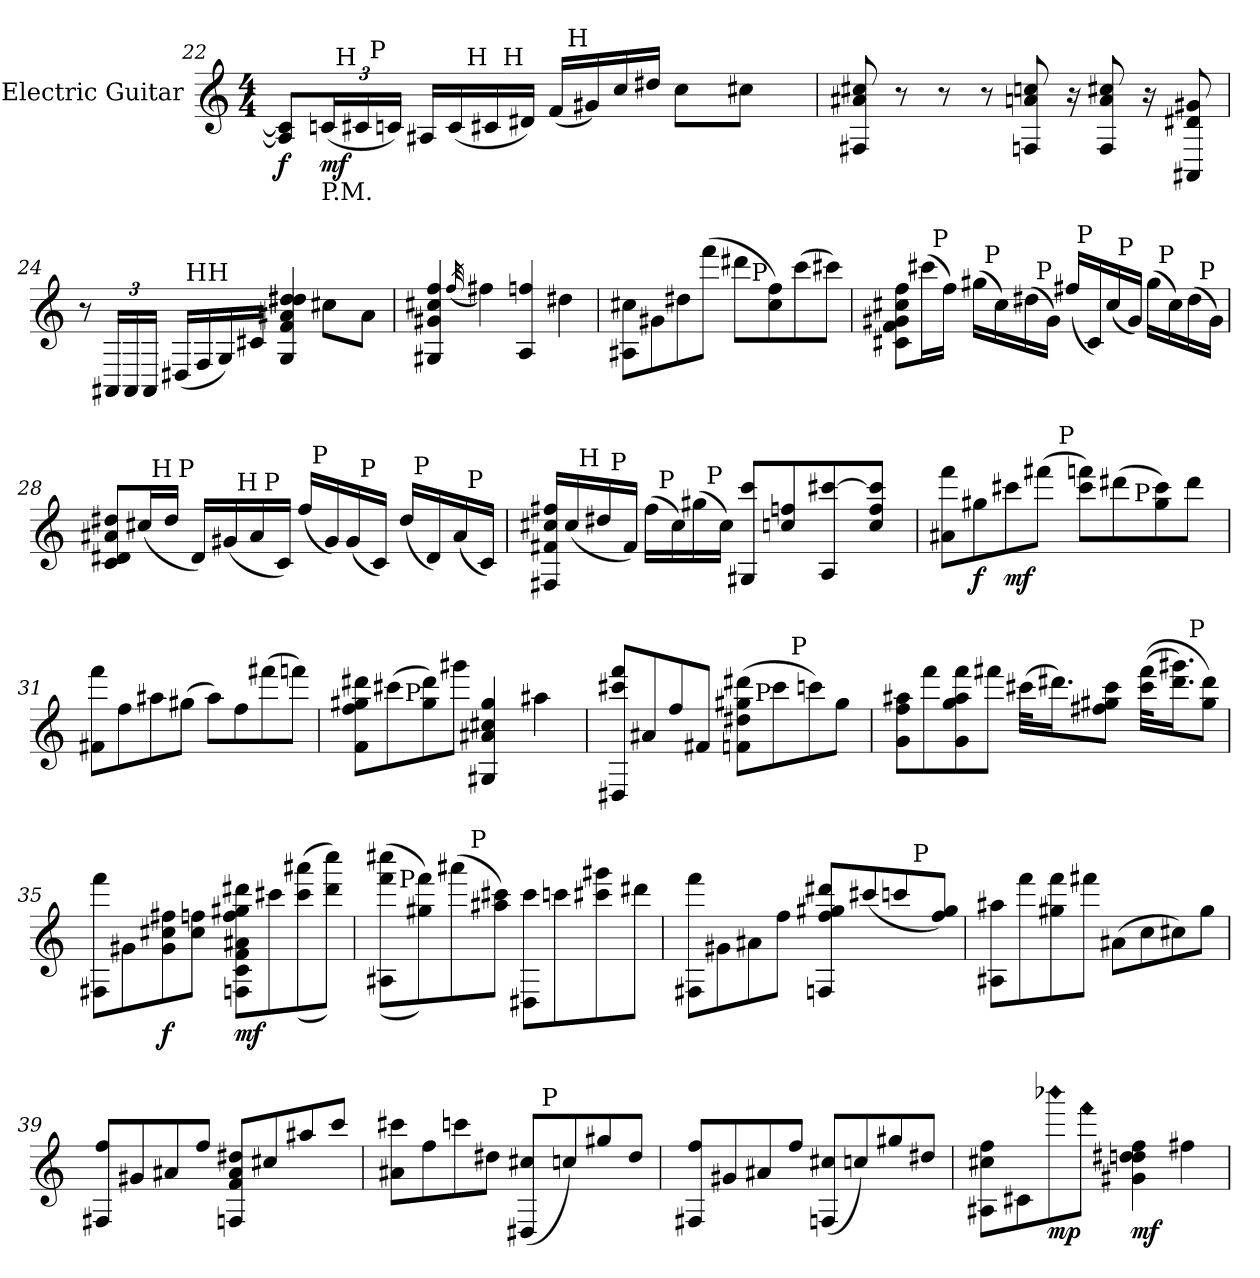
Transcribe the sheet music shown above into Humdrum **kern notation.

**kern	**dynam
*part1	*part1
*staff1	*staff1
*I"Electric Guitar	*
*clefG2	*
*ITrd7c12	*
*k[]	*
*C:	*
*M4/4	*
=22	=22
!	!LO:DY:b
*^	*
*	*^	*
*	*	*^	*
*	*	*	*^	*
*	*	*	*	*^	*
8AA#/] 8C#/]L	12..ryy	8.ryy	4ryy	4ryy	2ryy	f
*Xbrackettup	*	*	*	*	*	*
!LO:TX:b:t=P.M.	!	!	!	!	!	!
!	!	!	!	!	!	!LO:DY:b
(24Cn/L	.	.	.	.	.	mf
!	!LO:TX:a:t=H	!	!	!	!	!
.	3%2ryy	.	.	.	.	.
24C#X/	.	.	.	.	.	.
!	!	!LO:TX:a:t=P	!	!	!	!
.	.	2ryy	.	.	.	.
24Cn/JJ)	.	.	.	.	.	.
16AA#X/LL	.	.	16.ryy	8ryy	.	.
(16C/	.	.	.	.	.	.
!	!	!	!LO:TX:a:t=H	!	!	!
.	.	.	2ryy	.	.	.
16C#X/	.	.	.	32ryy	.	.
!	!	!	!	!LO:TX:a:t=H	!	!
.	.	.	.	2ryy	.	.
16D#X/JJ)	.	.	.	.	.	.
(16F/LL	.	.	.	.	32ryy	.
!	!	!	!	!	!LO:TX:a:t=H	!
.	.	.	.	.	4...ryy	.
16G#X/)	.	.	.	.	.	.
16c/	.	.	.	.	.	.
16d#X/JJ	.	4ryy	.	.	.	.
8c\L	.	.	.	.	.	.
.	6ryy	.	.	.	.	.
.	.	.	8ryy	.	.	.
8c#X\J	.	.	.	.	.	.
.	.	.	.	16.ryy	.	.
.	.	16ryy	.	.	.	.
.	.	.	32ryy	.	.	.
.	48ryy	.	.	.	.	.
*v	*v	*v	*v	*v	*v	*
!!LO:LB:g=z
=23	=23
8FF#X/ 8A#X/ 8c#X/	.
8r	.
8r	.
8r	.
8FFn/ 8An/ 8cn/	.
16r	.
8FF/ 8A/ 8c#X/	.
16r	.
8AAA#X/ 8D#X/ 8G#X/	.
=24	=24
*MM99	*
*^	*
*	*^	*
8r	4ryy	4ryy	.
24AAA#X/LL	.	.	.
24AAA#/	.	.	.
24AAA#/JJ	.	.	.
(16DD#X/LL	32ryy	16.ryy	.
!	!LO:TX:a:t=H	!	!
.	2ryy	.	.
16FF/	.	.	.
!	!	!LO:TX:a:t=H	!
.	.	2ryy	.
16GG/)	.	.	.
16C#X/JJ	.	.	.
4GG/ 4F/ 4A#X/ 4d#X/ 4d#/	.	.	.
8c#X\L	.	.	.
.	8..ryy	.	.
.	.	8ryy	.
8A#\J	.	.	.
.	.	32ryy	.
*v	*v	*v	*
=25	=25
*MM100	*
4GG#X/ 4G#X/ 4c#X/ 4f/	.
(32qf/	.
4f#X\)	.
4AA/ 4fn/	.
4d#X\	.
!!LO:LB:g=z
=26	=26
*MM100	*
*^	*
8AA#X\ 8c#X\L	2ryy	.
8G#X\	.	.
8d#X\	.	.
(8ff\J	.	.
8dd#X\L	16ryy	.
!	!LO:TX:a:t=P	!
.	4..ryy	.
8c#\ 8f\)	.	.
(8cc\	.	.
8cc#X\J)	.	.
*v	*v	*
=27	=27
*MM100	*
*^	*
*	*^	*
*	*	*^	*
*	*	*	*^	*
8C#X\ 8F\ 8G#X\ 8c#X\ 8f\L	8ryy	4ryy	4ryy	2ryy	.
(16cc#X\L	32ryy	.	.	.	.
!	!LO:TX:a:t=P	!	!	!	!
.	2ryy	.	.	.	.
16f\JJ)	.	.	.	.	.
(16g#X\LL	.	32ryy	8ryy	.	.
!	!	!LO:TX:a:t=P	!	!	!
.	.	2ryy	.	.	.
16c#\)	.	.	.	.	.
(16d#X\	.	.	32ryy	.	.
!	!	!	!LO:TX:a:t=P	!	!
.	.	.	2ryy	.	.
16G#\JJ)	.	.	.	.	.
(16f#X/LL	.	.	.	32ryy	.
!	!	!	!	!LO:TX:a:t=P	!
.	.	.	.	4...ryy	.
16C#/)	.	.	.	.	.
(16c#/	.	.	.	.	.
!	!LO:TX:a:t=P	!	!	!	!
.	4ryy	.	.	.	.
16G#/JJ)	.	.	.	.	.
(16g#\LL	.	.	.	.	.
!	!	!LO:TX:a:t=P	!	!	!
.	.	8..ryy	.	.	.
16c#\)	.	.	.	.	.
(16d#\	.	.	.	.	.
!	!LO:TX:a:t=P	!	!	!	!
.	16.ryy	.	16.ryy	.	.
16G#\JJ)	.	.	.	.	.
!!LO:LB:g=z	!!	!!	!!	!!
=28	=28	=28	=28	=28	=28
*	*	*	*^	*^	*
*	*	*	*	*	*	*	*
8C/ 8D#X/ 8A#X/ 8d#X/L	8ryy	8..ryy	4ryy	4ryy	2ryy	2ryy	.
(16c#X/L	32ryy	.	.	.	.	.	.
!	!LO:TX:a:t=H	!	!	!	!	!	!
.	2ryy	.	.	.	.	.	.
16d#/JJ	.	.	.	.	.	.	.
!	!	!LO:TX:a:t=P	!	!	!	!	!
.	.	2ryy	.	.	.	.	.
16D#/LL)	.	.	16.ryy	8ryy	.	.	.
(16G#X/	.	.	.	.	.	.	.
!	!	!	!LO:TX:a:t=H	!	!	!	!
.	.	.	2ryy	.	.	.	.
16A#/	.	.	.	32ryy	.	.	.
!	!	!	!	!LO:TX:a:t=P	!	!	!
.	.	.	.	2ryy	.	.	.
16C/JJ)	.	.	.	.	.	.	.
(16f/LL	.	.	.	.	32ryy	4ryy	.
!	!	!	!	!	!LO:TX:a:t=P	!	!
.	.	.	.	.	4...ryy	.	.
16G#/)	.	.	.	.	.	.	.
(16G#/	.	.	.	.	.	.	.
!	!LO:TX:a:t=P	!	!	!	!	!	!
.	4ryy	.	.	.	.	.	.
16C/JJ)	.	.	.	.	.	.	.
.	.	4ryy	.	.	.	.	.
(16d#/LL	.	.	.	.	.	32ryy	.
!	!	!	!	!	!	!LO:TX:a:t=P	!
.	.	.	.	.	.	8..ryy	.
16D#/)	.	.	.	.	.	.	.
.	.	.	8ryy	.	.	.	.
(16A#/	.	.	.	.	.	.	.
!	!LO:TX:a:t=P	!	!	!	!	!	!
.	16.ryy	.	.	16.ryy	.	.	.
16C/JJ)	.	.	.	.	.	.	.
.	.	32ryy	32ryy	.	.	.	.
*	*	*	*	*v	*v	*v	*
=29	=29	=29	=29	=29	=29
16FF#X/ 16F#X/ 16c#X/ 16f#X/LL	16.ryy	8ryy	4ryy	4ryy	.
(16c#/	.	.	.	.	.
!	!LO:TX:a:t=H	!	!	!	!
.	2ryy	.	.	.	.
16d#X/	.	32ryy	.	.	.
!	!	!LO:TX:a:t=P	!	!	!
.	.	2ryy	.	.	.
16F#/JJ)	.	.	.	.	.
(16f#\LL	.	.	32ryy	8ryy	.
!	!	!	!LO:TX:a:t=P	!	!
.	.	.	2ryy	.	.
16c#\)	.	.	.	.	.
(16g#X\	.	.	.	32ryy	.
!	!	!	!	!LO:TX:a:t=P	!
.	.	.	.	2ryy	.
16c#\JJ)	.	.	.	.	.
8GG#X/ 8cc/L	.	.	.	.	.
.	4ryy	.	.	.	.
8cn/ 8fn/	.	.	.	.	.
.	.	4ryy	.	.	.
*MM98	*	*	*	*	*
8AA/ [8cc#X/	.	.	.	.	.
.	.	.	8..ryy	.	.
.	8ryy	.	.	.	.
8c/ 8f/ 8cc#/]J	.	.	.	.	.
.	.	16.ryy	.	16.ryy	.
.	32ryy	.	.	.	.
*v	*v	*v	*v	*v	*
!!LO:LB:g=z
=30	=30
*MM100	*
*^	*
*	*^	*
8A#X\ 8ff\L	4..ryy	2ryy	.
!	!	!	!LO:DY:b
8g#X\	.	.	f
!	!	!	!LO:DY:b
8cc#X\	.	.	mf
(8ff#X\J	.	.	.
!	!LO:TX:a:t=P	!	!
.	2ryy	.	.
8cc#\ 8ffn\L)	.	8.ryy	.
(8dd#X\	.	.	.
!	!	!LO:TX:a:t=P	!
.	.	4ryy	.
8g#\ 8cc#\)	.	.	.
8dd#\J	.	.	.
.	16ryy	16ryy	.
*v	*v	*v	*
=31	=31
*MM100	*
8F#X\ 8ff\L	.
8f\	.
8a#X\	.
(8g#X\J	.
8a#\L)	.
8f\	.
(8ff#X\	.
8ffn\J)	.
=32	=32
*^	*
8F\ 8f\ 8g#X\ 8dd#X\L	8.ryy	.
(8cc#X\	.	.
!	!LO:TX:a:t=P	!
.	2ryy	.
8g#\ 8dd#\)	.	.
8gg#X\J	.	.
4GG#X/ 4A#X/ 4c#X/ 4g#/	.	.
.	4ryy	.
4a#X\	.	.
.	16ryy	.
!!LO:LB:g=z	!!
=33	=33	=33
*	*^	*
8DD#X/ 8cc#X/ 8ff/L	2ryy	2ryy	.
8A#X/	.	.	.
8f/	.	.	.
8F#X/J	.	.	.
(8Fn\ 8d#X\ 8g#X\ 8dd#X\L	16ryy	8.ryy	.
!	!LO:TX:a:t=P	!	!
.	4..ryy	.	.
8cc#\	.	.	.
!	!	!LO:TX:a:t=P	!
.	.	4ryy	.
8ccn\)	.	.	.
8g#\J	.	.	.
.	.	16ryy	.
*	*v	*v	*
=34	=34	=34
8G\ 8f\ 8a#X\L	3%2ryy	.
8ff\	.	.
8G\ 8g\ 8a#\ 8ff\	.	.
8ff#X\J	.	.
(32cc#X\KLL	.	.
16.dd#X\J)	.	.
8f#X\ 8g#X\ 8cc#\J	.	.
.	6ryy	.
((32cc#\ 32ff#\KLL	.	.
16.dd#\ 16.gg#X\J)	.	.
!	!LO:TX:a:t=P	!
.	6ryy	.
8g#\ 8dd#\J)	.	.
*v	*v	*
!!LO:LB:g=z
=35	=35
*MM100	*
8FF#X\ 8ff\L	.
8G#X\	.
!	!LO:DY:b
8G#\ 8c#X\ 8f#X\	f
8c#\ 8fn\J	.
!	!LO:DY:b
8FFn\ 8C\ 8F\ 8A#X\ 8f\ 8g#X\ 8dd#X\L	mf
8cc#X\	.
((8cc#\ 8aa#X\	.
8dd#\ 8ccc\J))	.
=36	=36
*^	*
*	*^	*
((8AA#X\ 8ff\ 8ccc#X\L	16ryy	4ryy	.
!	!LO:TX:a:t=P	!	!
.	2...ryy	.	.
8g#X\ 8ff\))	.	.	.
(8aa#X\	.	16ryy	.
!	!	!LO:TX:a:t=P	!
.	.	2ryy	.
8a#X\ 8cc#X\J)	.	.	.
8DD#X\ 8cc#\L	.	.	.
8ccn\	.	.	.
8cc#X\ 8gg#X\	.	.	.
.	.	8.ryy	.
8dd#X\J	.	.	.
*	*v	*v	*
=37	=37	=37
8FF#X\ 8ff\L	2ryy	.
8G#X\	.	.
8A#X\	.	.
8f\J	.	.
8FFn/ 8f/ 8g#X/ 8dd#X/L	4ryy	.
(8cc#X/	.	.
8ccn/	16ryy	.
!	!LO:TX:a:t=P	!
.	8.ryy	.
8f/ 8g#/J)	.	.
*v	*v	*
!!LO:LB:g=z
=38	=38
*MM100	*
8AA#X\ 8a#X\L	.
8ff\	.
8g#X\ 8ff\	.
8ff#X\J	.
(8A#X\L	.
8c\	.
8c#X\)	.
8g#\J	.
=39	=39
8FF#X/ 8f/L	.
8G#X/	.
8A#X/	.
8f/J	.
8FFn/ 8F/ 8A#/ 8d#X/L	.
8c#X/	.
8a#X/	.
8cc/J	.
=40	=40
*^	*
8A#X\ 8cc#X\L	2ryy	.
8f\	.	.
8ccn\	.	.
8d#X\J	.	.
(8DD#X/ 8c#X/L	16ryy	.
!	!LO:TX:a:t=P	!
.	4..ryy	.
8cn/)	.	.
8g#X/	.	.
8d#/J	.	.
*v	*v	*
=41	=41
8FF#X/ 8f/L	.
8G#X/	.
8A#X/	.
8f/J	.
(8FFn/ 8c#X/L	.
8cn/)	.
8g#X/	.
8d#X/J	.
!!LO:PB:g=z
=42	=42
8AA#X\ 8c#X\ 8f\L	.
8C#X\	.
!LO:N:head=diamond	!LO:DY:b
8bb-X\	mp
!LO:N:head=diamond	!
8ff\J	.
!	!LO:DY:b
4G#X\ 4dn\ 4d#X\ 4f\	mf
4f#X\	.
=	=
*-	*-
